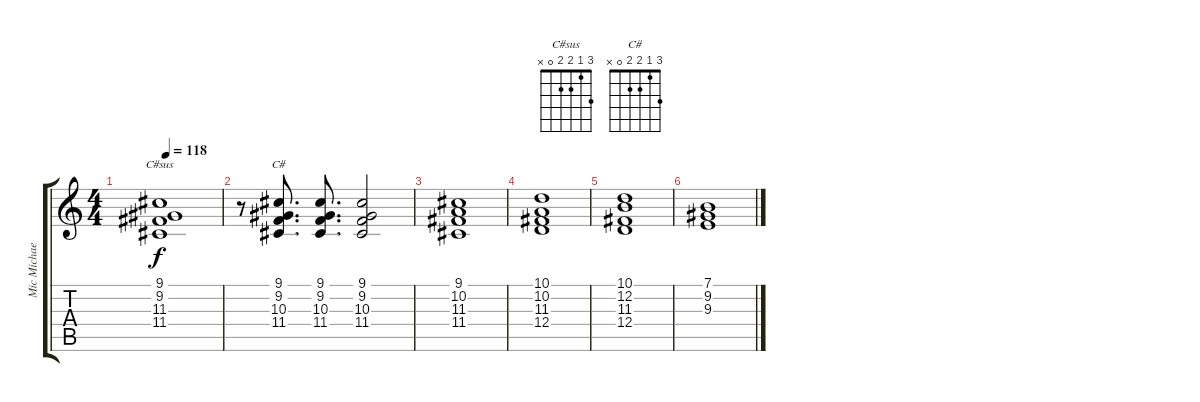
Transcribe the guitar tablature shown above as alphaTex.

\track ("Mic Michaeli - PPG Wave 2.2 | Synthesiz" "Mic Michae") {instrument pad3polysynth}
\staff {score tabs}
\tuning (E4 B3 G3 D3 A2 E2) {hide}
\chord ("C#sus" 3 1 2 2 0 x)
\chord ("C#" 3 1 2 2 0 x)
\ts (4 4)
\tempo 118
\clef g2
\ks c
(9.1 9.2 11.3 11.4).1{ch "C#sus" dy f} |
r.8 (9.1 9.2 10.3 11.4).8{d ch "C#"} (9.1 9.2 10.3 11.4).8{d} (9.1 9.2 10.3 11.4).2 |
(9.1 10.2 11.3 11.4).1 |
(10.1 10.2 11.3 12.4).1 |
(10.1 12.2 11.3 12.4).1 |
(7.1 9.2 9.3).1
